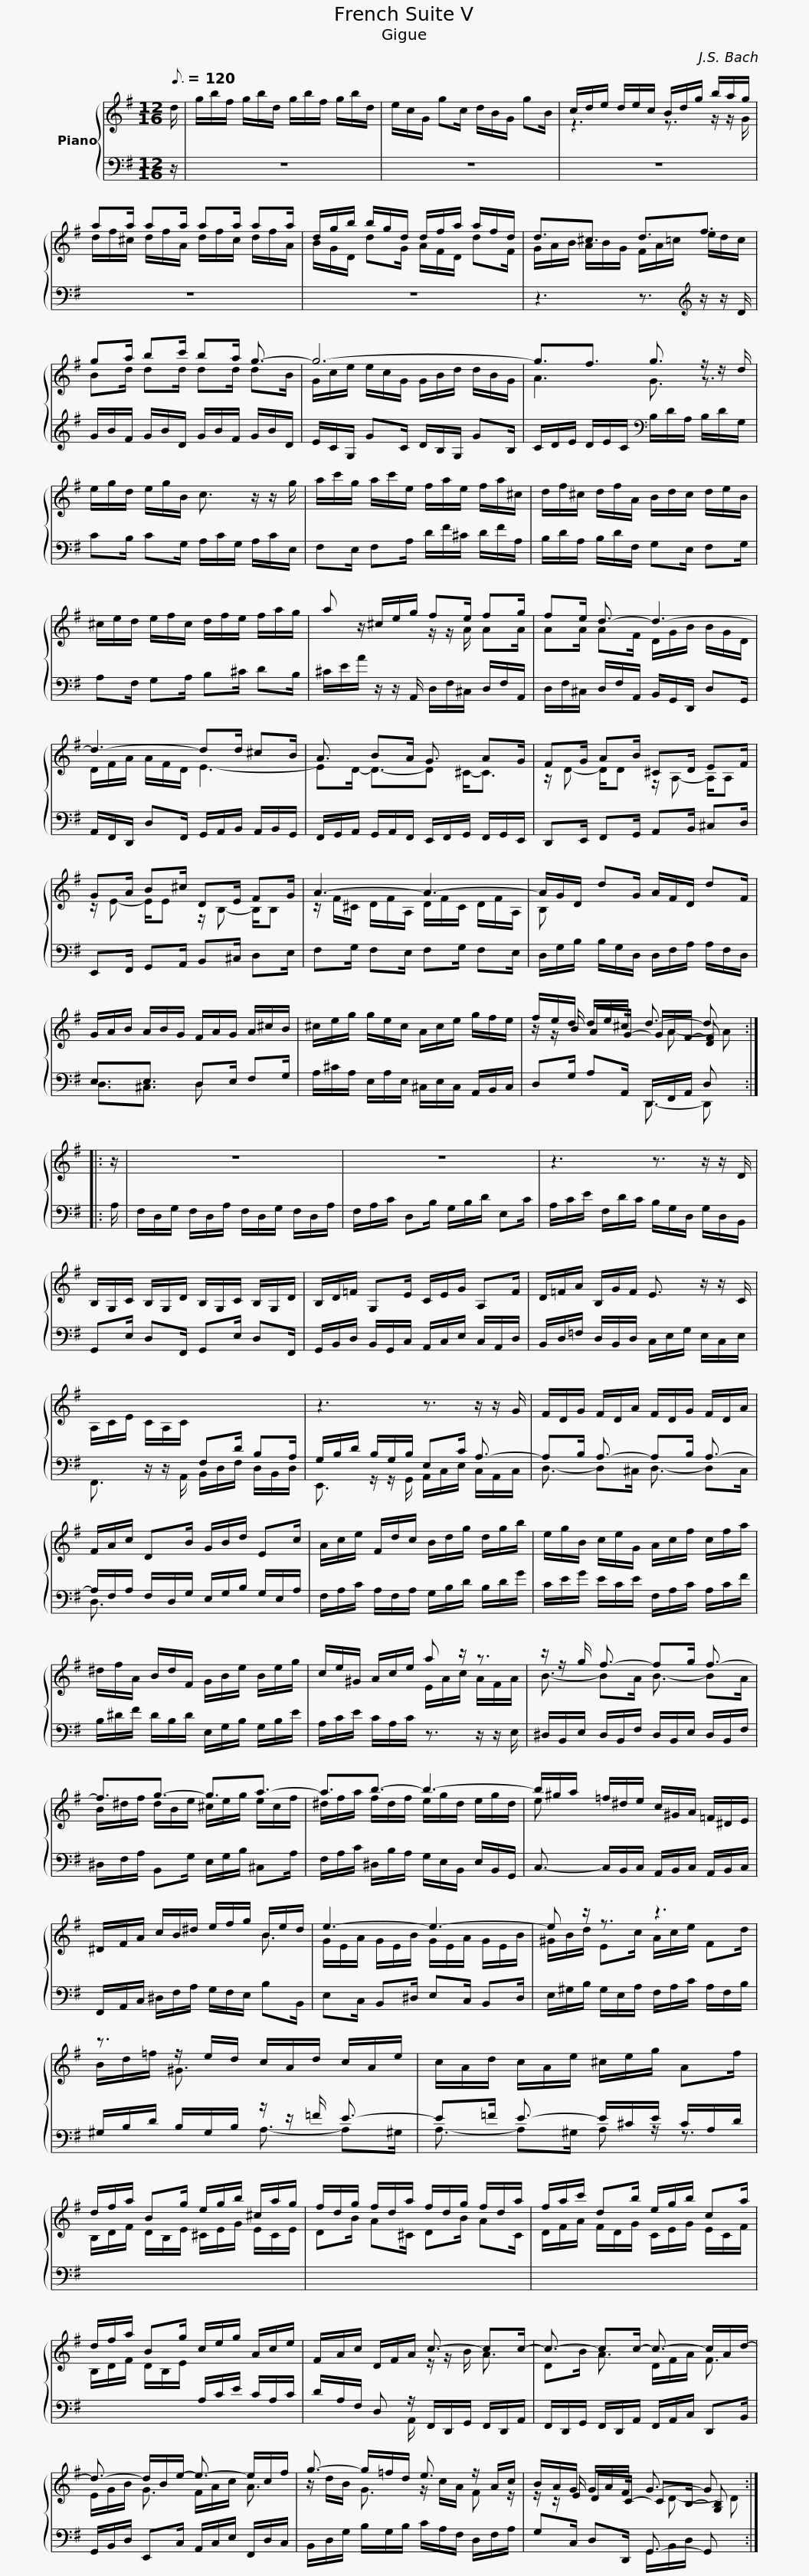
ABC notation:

X:1
%%score { ( 1 3 5 ) | ( 2 4 ) }
L:1/8
Q:3/16=120
M:12/16
I:linebreak $
K:G
V:1 treble
V:3 treble
V:5 treble
V:2 bass
V:4 bass
V:1
 d/ | g/b/f/ g/b/d/ g/b/f/ g/b/d/ | e/c/G/ gc/ d/B/G/ gB/ | c/d/e/ d/e/c/ B/d/g/ b/a/g/ | aa/ aa/ aa/ aa/ |$ %5
 d/g/b/ b/g/d/ d/f/a/ a/f/d/ | d3/2^c3/2 d3/2f3/2 | ga/ bc'/ ba/ g3/2- | g6- |$ g3/2f3/2 g3/2 z/ z/ d/ | %10
 e/g/d/ e/g/B/ c3/2 z/ z/ g/ | a/c'/g/ a/c'/e/ f/a/e/ f/a/^c/ | d/f/^c/ d/f/A/ B/d/c/ d/e/B/ |$ ^c/e/d/ e/f/c/ d/f/e/ f/a/g/ | a z/ ^c/e/g/ fe/ fg/ | %15
 fe/ d3/2- d3- | d3- dd/ ^cB/ |$ A3/2 BA/ G3/2 AG/ | FG/ AB/ ^CD/ EF/ | GA/ B^c/ DE/ FG/ |$ %20
 A3- A3- | A/G/D/ dG/ A/F/D/ dF/ | G/A/B/ A/B/G/ F/A/G/ A/^c/B/ |$ ^c/e/g/ g/e/c/ A/c/e/ g/f/e/ | f/e/d/ d/e/^c/ d3/2- d :: %25
 z/ |$ z6 | z6 | z3 z3/2 z/ z/ D/ | B,/G,/C/ B,/G,/D/ B,/G,/C/ B,/G,/D/ |$ %30
 B,/D/=F/ G,E/ C/E/G/ A,F/ | D/=F/A/ B,/G/F/ E3/2 z/ z/ C/ | A,/C/E/ C/A,/C/[I:staff +1] F,D/ B,A,/ |[I:staff -1] z3 z3/2 z/ z/ G/ |$ F/D/G/ F/D/A/ F/D/G/ F/D/A/ | %35
 F/A/c/ DB/ G/B/d/ Ec/ | A/c/e/ F/d/c/ B/d/g/ d/g/b/ | e/g/B/ c/e/G/ A/c/f/ c/f/a/ |$ ^d/f/A/ B/d/F/ G/B/e/ B/e/g/ | c/e/^G/ A/c/e/ a z/ z3/2 | %40
 z/ z/ g/ f3/2- fg/ f3/2- |$ f3/2g3/2- g3/2a3/2- | a3/2b3/2- b3- | b/^g/a/ =f/^d/e/ c/^G/A/ =F/^D/E/ |$ ^D/F/A/ c/B/^d/ e/f/g/ B/e/d/ | %45
 e3- e3- | e z/ z3/2 z3 |$ z3/2 z/ e/d/ c/A/d/ c/A/e/ | c/A/d/ c/A/e/ ^c/e/g/ Af/ | d/f/a/ Bg/ e/g/b/ ^c/a/g/ |$ %50
 f/d/g/ f/d/a/ f/d/g/ f/d/a/ | f/a/c'/ db/ e/g/b/ ca/ | d/f/a/ Bg/ c/e/g/ A/c/e/ | F/A/c/ D/F/A/ c3/2- cc/- |$ c3/2- cc/- c3/2- c/A/d/- | %55
 d3/2- d/B/e/- e3/2- e/c/f/ | g3/2- g/=f/d/ e3/2 z/ A/c/ |$ B/A/G/ G/A/F/ G3/2- G :| %58
V:2
 z/ | z6 | z6 | z6 | z6 |$ %5
 z6 | z3 z3/2[K:treble] z/ z/ D/ | G/B/F/ G/B/D/ G/B/F/ G/B/D/ | E/C/G,/ GC/ D/B,/G,/ GB,/ |$ C/D/E/ D/E/C/[K:bass] B,/D/A,/ B,/D/G,/ | %10
 CB,/ CG,/ A,/C/G,/ A,/C/E,/ | F,E,/ F,A,/ D/F/^C/ D/F/A,/ | B,/D/A,/ B,/D/F,/ G,E,/ F,G,/ |$ A,F,/ G,A,/ B,^C/ DB,/ | ^C/E/A/ z/ z/ A,,/ D,/F,/^C,/ D,/F,/A,,/ | %15
 D,/F,/^C,/ D,/F,/A,,/ B,,/G,,/D,,/ D,G,,/ | A,,/F,,/D,,/ D,F,,/ G,,/A,,/B,,/ A,,/B,,/G,,/ |$ F,,/G,,/A,,/ G,,/A,,/F,,/ E,,/F,,/G,,/ F,,/G,,/E,,/ | D,,E,,/ F,,G,,/ A,,B,,/ ^C,D,/ | E,,F,,/ G,,A,,/ B,,^C,/ D,E,/ |$ %20
 F,G,/ F,E,/ F,G,/ F,E,/ | D,/G,/B,/ B,/G,/D,/ D,/F,/A,/ A,/F,/D,/ | E,3/2E,3/2 D,E,/ F,G,/ |$ A,/^C/A,/ E,/A,/E,/ ^C,/E,/C,/ A,,/B,,/C,/ | D,G,/ A,A,,/ D,,/F,,/A,,/ D, :: %25
 A,/ |$ F,/D,/G,/ F,/D,/A,/ F,/D,/G,/ F,/D,/A,/ | F,/A,/C/ D,B,/ G,/B,/D/ E,C/ | A,/C/E/ F,/D/C/ B,/G,/D,/ G,/D,/B,,/ | G,,E,/ D,F,,/ G,,E,/ D,F,,/ |$ %30
 G,,/B,,/D,/ B,,/G,,/C,/ A,,/C,/E,/ C,/A,,/D,/ | B,,/D,/=F,/ D,/B,,/D,/ C,/E,/G,/ E,/C,/E,/ | F,,3/2 z/ z/ A,,/ B,,/D,/F,/ D,/B,,/D,/ | G,/B,/D/ B,/G,/B,/ E,C/ A,3/2- |$ A,B,/ A,3/2- A,B,/ A,3/2- | %35
 A,/F,/A,/ F,/D,/G,/ E,/G,/B,/ G,/E,/A,/ | F,/A,/C/ A,/F,/A,/ G,/B,/D/ B,/D/G/ | C/E/G/ E/C/E/ F,/A,/C/ A,/C/F/ |$ B,/^D/F/ D/B,/D/ E,/G,/B,/ G,/B,/E/ | A,/C/E/ C/A,/C/ z3/2 z/ z/ E,/ | %40
 ^D,/B,,/E,/ D,/B,,/F,/ D,/B,,/E,/ D,/B,,/F,/ |$ ^D,/F,/A,/ B,,G,/ E,/G,/B,/ ^C,A,/ | F,/A,/C/ ^D,/B,/A,/ G,/E,/B,,/ E,/B,,/G,,/ | C,3/2- C,/B,,/C,/ A,,/B,,/C,/ A,,/B,,/C,/ |$ F,,/A,,/C,/ ^D,/F,/A,/ G,/F,/E,/ B,B,,/ | %45
 E,C,/ B,,^D,/ E,C,/ B,,D,/ | E,/^G,/B,/ G,/E,/A,/ F,/A,/C/ A,/F,/B,/ |$ ^G,/B,/D/ B,/G,/B,/ z/ z/ =F/ E3/2- | E=F/ E3/2- E/^C/E/ C/A,/D/ |[I:staff -1] B,/D/F/ D/B,/E/ ^C/E/G/ E/C/E/ |$ %50
 DB/ A^C/ DB/ AC/ | D/F/A/ F/D/G/ C/E/G/ E/C/F/ | B,/D/F/ D/B,/E/[I:staff +1] A,/C/E/ C/A,/C/ | D/A,/F,/ D, z/ F,,/D,,/G,,/ F,,/D,,/A,,/ |$ F,,/D,,/G,,/ F,,/D,,/A,,/ F,,/A,,/C,/ D,,B,,/ | %55
 G,,/B,,/D,/ E,,C,/ A,,/C,/E,/ F,,/D,/C,/ | B,,/D,/G,/ B,/G,/B,/ C/A,/F,/ D,/F,/A,/ |$ G,C,/ D,D,,/ G,,3/2- G,, :| %58
V:3
 x/ | x6 | x6 | z3 z3/2 z/ z/ G/ | d/f/^c/ d/f/A/ d/f/c/ d/f/A/ |$ %5
 B/G/D/ dG/ A/F/D/ dF/ | G/A/B/ A/B/G/ F/A/=c/ e/d/c/ | Bd/ dd/ dd/ dB/ | G/c/e/ e/c/G/ G/B/d/ d/B/G/ |$ A3 G3/2 z3/2 | %10
 x6 | x6 | x6 |$ x6 | x3 z/ z/ A/ AA/ | %15
 AA/ AF/ D/G/B/ B/G/D/ | D/F/A/ A/F/D/ E3- |$ ED/- D3/2-D ^C-<C | z/ D- D/D z/ A,- A,/A, | z/ E- E/E z/ B,- B,/B, |$ %20
 z/ F/^C/ D/F/A,/ D/F/C/ D/F/A,/ | B, x5 | x6 |$ x6 | z/ z/ B/ AG/- G/A/F/- [DF] :: %25
 x/ |$ x6 | x6 | x6 | x6 |$ %30
 x6 | x6 | x6 | x6 |$ x6 | %35
 x6 | x6 | x6 |$ x6 | x3 E/A/c/ A/F/A/ | %40
 B3/2- BA/ B3/2- BA/ |$ B/^d/f/ d/B/e/ ^c/e/g/ e/c/f/ | ^d/f/a/ f/d/f/ e/g/d/ e/g/d/ | e x5 |$ x9/2 B3/2 | %45
 G/E/A/ G/E/B/ G/E/A/ G/E/B/ | ^G/B/d/ Ec/ A/c/e/ Fd/ |$ B/d/=f/ ^G3/2 x3 | x6 | x6 |$ %50
 x6 | x6 | x6 | x3 z/ z/ B/ A3/2 |$ DB/ A3/2 D/F/A/ F3/2 | %55
 E/G/B/ G3/2 F/A/c/ A3/2 | z/ d/B/ G3/2 z/ c/A/ F z/ |$ z/ z/ E/ DC/- CB,/- [G,B,] :| %58
V:4
 x/ | x6 | x6 | x6 | x6 |$ %5
 x6 | x9/2[K:treble] x3/2 | x6 | x6 |$ x3[K:bass] x3 | %10
 x6 | x6 | x6 |$ x6 | x6 | %15
 x6 | x6 |$ x6 | x6 | x6 |$ %20
 x6 | x6 | D,3/2^C,3/2 D, x2 |$ x6 | x3 D,,3/2- D,, :: %25
 x/ |$ x6 | x6 | x6 | x6 |$ %30
 x6 | x6 | x6 | E,,3/2 z/ z/ G,,/ A,,/C,/E,/ C,/A,,/C,/ |$ D,3/2- D,^C,/ D,3/2- D,C,/ | %35
 D,3/2 x9/2 | x6 | x6 |$ x6 | x6 | %40
 x6 |$ x6 | x6 | x6 |$ x6 | %45
 x6 | x6 |$ x3 A,3/2- A,^G,/ | A,3/2- A,^G,/ A, z/ z3/2 | x6 |$ %50
 x6 | x6 | x6 | x5/2 A,,/ x3 |$ x6 | %55
 x6 | x6 |$ x3 G,,/B,,/D,/ x :| %58
V:5
 x/ | x6 | x6 | x6 | x6 |$ %5
 x6 | x6 | x6 | x6 |$ x6 | %10
 x6 | x6 | x6 |$ x6 | x6 | %15
 x6 | x6 |$ x6 | x6 | x6 |$ %20
 x6 | x6 | x6 |$ x6 | x7/2 A- A :: %25
 x/ |$ x6 | x6 | x6 | x6 |$ %30
 x6 | x6 | x6 | x6 |$ x6 | %35
 x6 | x6 | x6 |$ x6 | x6 | %40
 x6 |$ x6 | x6 | x6 |$ x6 | %45
 x6 | x6 |$ x6 | x6 | x6 |$ %50
 x6 | x6 | x6 | x6 |$ x6 | %55
 x6 | x6 |$ x7/2 D- D :| %58
